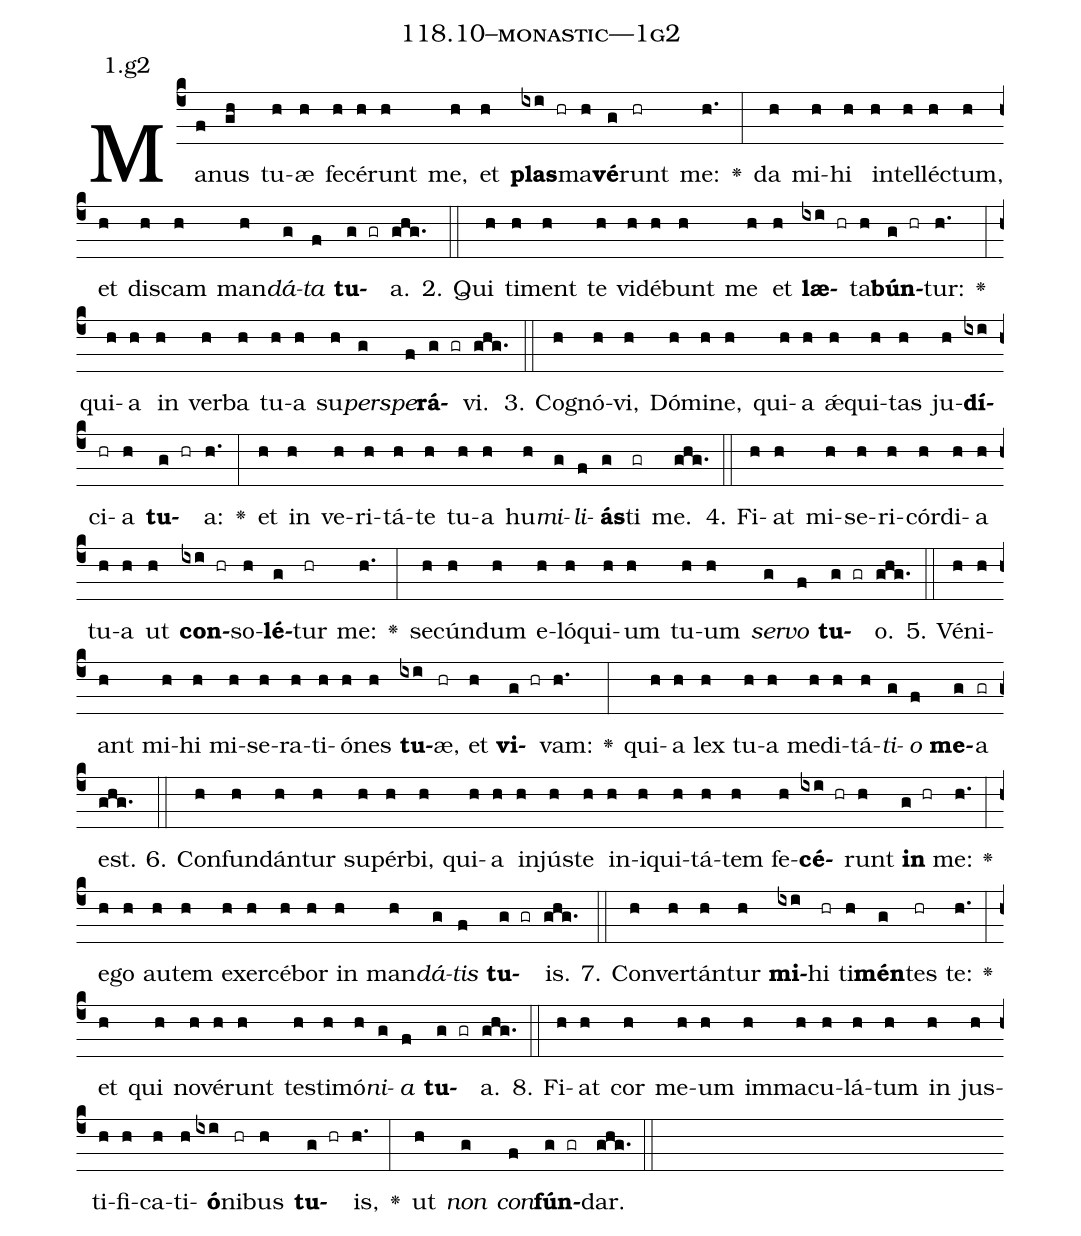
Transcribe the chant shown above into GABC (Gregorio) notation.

name: 118.10--monastic---1g2;
annotation: 1.g2;
%%
(c4)Ma(f)nus(gh) tu(h)æ(h) fe(h)cé(h)runt(h) me,(h) et(h) <b>plas</b>(ixi hr)ma(h)<b>vé</b>(g)runt(hr) me:(h.) <v>\greheightstar</v>(:) da(h) mi(h)hi(h) in(h)tel(h)léc(h)tum,(h) et(h) dis(h)cam(h) man(h)<i>dá</i>(g)<i>ta</i>(f) <b>tu</b>(g gr)a.(ghg.) (::)
2. Qui(h) ti(h)ment(h) te(h) vi(h)dé(h)bunt(h) me(h) et(h) <b>læ</b>(ixi hr)ta(h)<b>bún</b>(g hr)tur:(h.) <v>\greheightstar</v>(:) qui(h)a(h) in(h) ver(h)ba(h) tu(h)a(h) su(h)<i>per</i>(g)<i>spe</i>(f)<b>rá</b>(g gr)vi.(ghg.) (::)
3. Co(h)gnó(h)vi,(h) Dó(h)mi(h)ne,(h) qui(h)a(h) ǽ(h)qui(h)tas(h) ju(h)<b>dí</b>(ixi)ci(hr)a(h) <b>tu</b>(g hr)a:(h.) <v>\greheightstar</v>(:) et(h) in(h) ve(h)ri(h)tá(h)te(h) tu(h)a(h) hu(h)<i>mi</i>(g)<i>li</i>(f)<b>ás</b>(g)ti(gr) me.(ghg.) (::)
4. Fi(h)at(h) mi(h)se(h)ri(h)cór(h)di(h)a(h) tu(h)a(h) ut(h) <b>con</b>(ixi hr)so(h)<b>lé</b>(g)tur(hr) me:(h.) <v>\greheightstar</v>(:) se(h)cún(h)dum(h) e(h)ló(h)qui(h)um(h) tu(h)um(h) <i>ser</i>(g)<i>vo</i>(f) <b>tu</b>(g gr)o.(ghg.) (::)
5. Vé(h)ni(h)ant(h) mi(h)hi(h) mi(h)se(h)ra(h)ti(h)ó(h)nes(h) <b>tu</b>(ixi)æ,(hr) et(h) <b>vi</b>(g hr)vam:(h.) <v>\greheightstar</v>(:) qui(h)a(h) lex(h) tu(h)a(h) me(h)di(h)tá(h)<i>ti</i>(g)<i>o</i>(f) <b>me</b>(g)a(gr) est.(ghg.) (::)
6. Con(h)fun(h)dán(h)tur(h) su(h)pér(h)bi,(h) qui(h)a(h) in(h)jús(h)te(h) in(h)i(h)qui(h)tá(h)tem(h) fe(h)<b>cé</b>(ixi hr)runt(h) <b>in</b>(g hr) me:(h.) <v>\greheightstar</v>(:) e(h)go(h) au(h)tem(h) ex(h)er(h)cé(h)bor(h) in(h) man(h)<i>dá</i>(g)<i>tis</i>(f) <b>tu</b>(g gr)is.(ghg.) (::)
7. Con(h)ver(h)tán(h)tur(h) <b>mi</b>(ixi)hi(hr) ti(h)<b>mén</b>(g)tes(hr) te:(h.) <v>\greheightstar</v>(:) et(h) qui(h) no(h)vé(h)runt(h) tes(h)ti(h)mó(h)<i>ni</i>(g)<i>a</i>(f) <b>tu</b>(g gr)a.(ghg.) (::)
8. Fi(h)at(h) cor(h) me(h)um(h) im(h)ma(h)cu(h)lá(h)tum(h) in(h) jus(h)ti(h)fi(h)ca(h)ti(h)<b>ó</b>(ixi)ni(hr)bus(h) <b>tu</b>(g hr)is,(h.) <v>\greheightstar</v>(:) ut(h) <i>non</i>(g) <i>con</i>(f)<b>fún</b>(g gr)dar.(ghg.) (::)
